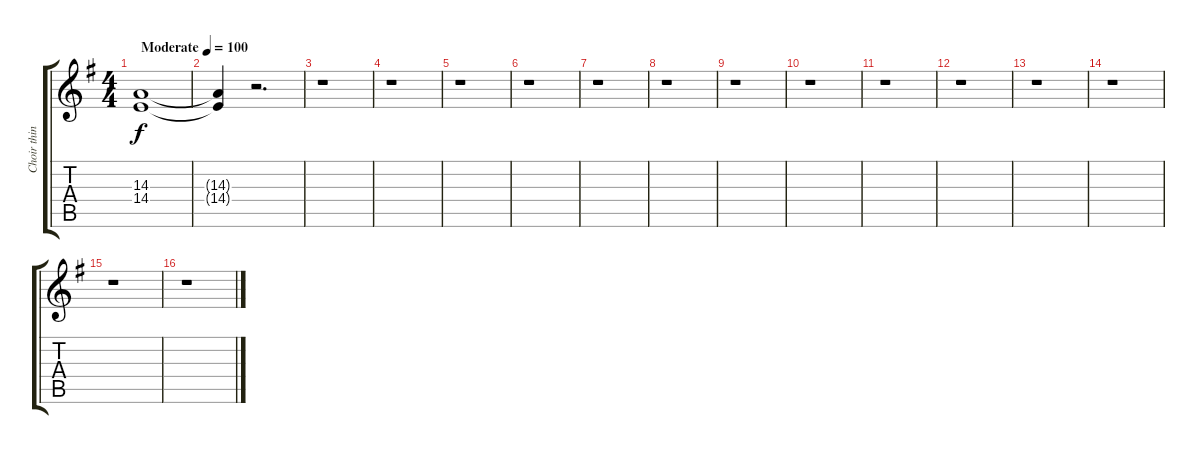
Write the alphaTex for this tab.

\track ("Choir thingy" "Choir thin") {instrument choiraahs}
\staff {score tabs}
\tuning (E4 B3 G3 D3 A2 E2) {hide}
\ts (4 4)
\tempo (100 "Moderate")
\clef g2
\ks g
(14.3 14.4).1{dy f instrument choiraahs} |
(14.3{t} 14.4{t}).4 r.2{d} |
r.1 |
r.1 |
r.1 |
r.1 |
r.1 |
r.1 |
r.1 |
r.1 |
r.1 |
r.1 |
r.1 |
r.1 |
r.1 |
r.1
